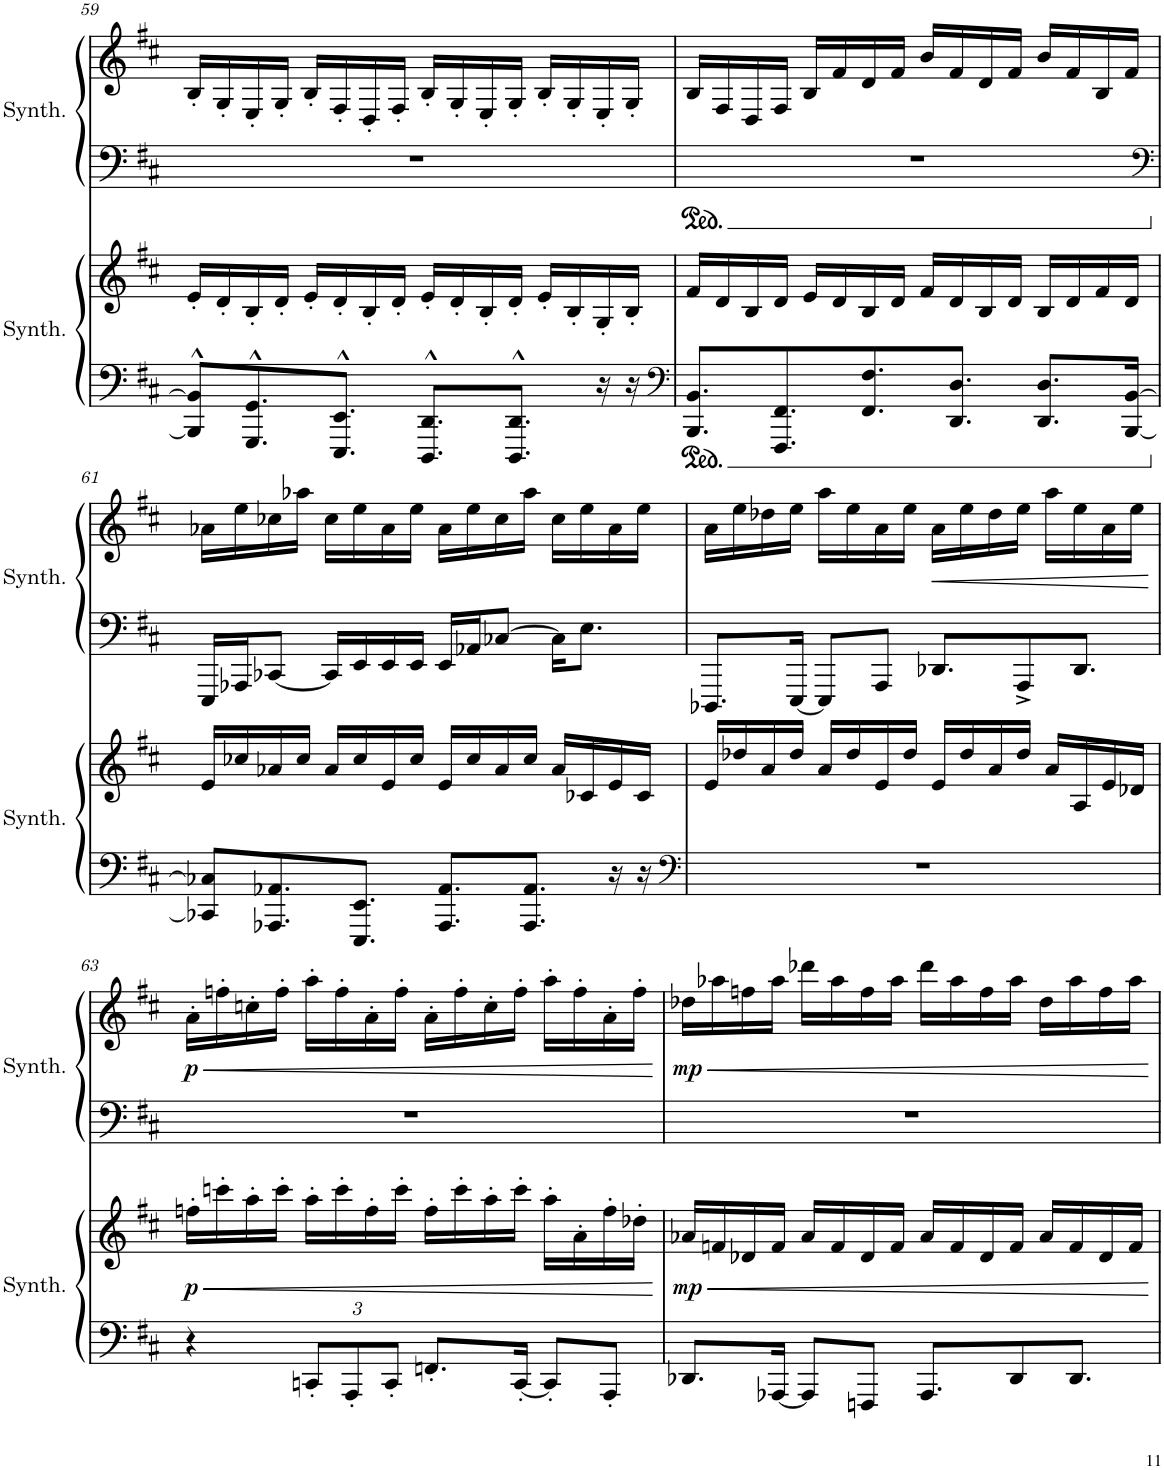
**kern	**kern	**dynam	**kern	**kern	**dynam
*part2	*part2	*part2	*part1	*part1	*part1
*staff4	*staff3	*staff3/4	*staff2	*staff1	*staff1/2
*I"Square Synthesizer	*	*	*I"Square Synthesizer	*	*
*I'Synth.	*	*	*I'Synth.	*	*
!!LO:PB:g=z
*clefF4	*clefG2	*	*clefF4	*clefG2	*
*k[f#c#]	*k[f#c#]	*	*k[f#c#]	*k[f#c#]	*
*M4/4	*M4/4	*	*M4/4	*M4/4	*
=59	=59	=59	=59	=59	=59
8BBB/]^^ 8BB/]^^L	16e'/LL	.	1r	16B'/LL	.
.	16d'/	.	.	16G'/	.
8.GGG/^^ 8.GG/^^	16B'/	.	.	16E'/	.
.	16d'/JJ	.	.	16G'/JJ	.
.	16e'/LL	.	.	16B'/LL	.
8.EEE/^^ 8.EE/^^J	16d'/	.	.	16F#'/	.
.	16B'/	.	.	16D'/	.
.	16d'/JJ	.	.	16F#'/JJ	.
8.DDD/^^ 8.DD/^^L	16e'/LL	.	.	16B'/LL	.
.	16d'/	.	.	16G'/	.
.	16B'/	.	.	16E'/	.
8.DDD/^^ 8.DD/^^J	16d'/JJ	.	.	16G'/JJ	.
.	16e'/LL	.	.	16B'/LL	.
.	16B'/	.	.	16G'/	.
16r	16G'/	.	.	16E'/	.
16r	16B'/JJ	.	.	16G'/JJ	.
=60	=60	=60	=60	=60	=60
*clefF4	*	*	*	*	*
8.BBB/ 8.BB/L	16f#/LL	.	1r	16B/LL	.
.	16d/	.	.	16F#/	.
.	16B/	.	.	16D/	.
8.FFF#/ 8.FF#/	16d/JJ	.	.	16F#/JJ	.
.	16e/LL	.	.	16B/LL	.
.	16d/	.	.	16f#/	.
8.FF#/ 8.F#/	16B/	.	.	16d/	.
.	16d/JJ	.	.	16f#/JJ	.
.	16f#/LL	.	.	16b/LL	.
8.DD/ 8.D/J	16d/	.	.	16f#/	.
.	16B/	.	.	16d/	.
.	16d/JJ	.	.	16f#/JJ	.
8.DD/ 8.D/L	16B/LL	.	.	16b/LL	.
.	16d/	.	.	16f#/	.
.	16f#/	.	.	16B/	.
[16BBB/ [16BB/Jk	16d/JJ	.	.	16f#/JJ	.
!!LO:LB:g=z
=61	=61	=61	=61	=61	=61
*	*	*	*clefF4	*	*
8CC-X/] 8C-X/]L	16e/LL	.	16EEE/LL	16a-X\LL	.
.	16cc-X/	.	16AAA-X/J	16ee\	.
8.AAA-X/ 8.AA-X/	16a-X/	.	[8CC-X/J	16cc-X\	.
.	16cc-/JJ	.	.	16aa-X\JJ	.
.	16a-/LL	.	16CC-/LL]	16cc-\LL	.
8.EEE/ 8.EE/J	16cc-/	.	16EE/	16ee\	.
.	16e/	.	16EE/	16a-\	.
.	16cc-/JJ	.	16EE/JJ	16ee\JJ	.
8.AAA-/ 8.AA-/L	16e/LL	.	16EE/LL	16a-\LL	.
.	16cc-/	.	16AA-X/J	16ee\	.
.	16a-/	.	[8C-X/J	16cc-\	.
8.AAA-/ 8.AA-/J	16cc-/JJ	.	.	16aa-\JJ	.
.	16a-/LL	.	16C-\KL]	16cc-\LL	.
.	16c-X/	.	8.E\J	16ee\	.
16r	16e/	.	.	16a-\	.
16r	16c-/JJ	.	.	16ee\JJ	.
=62	=62	=62	=62	=62	=62
*clefF4	*	*	*	*	*
1r	16e/LL	.	8.DDD-X/L	16a\LL	.
.	16dd-X/	.	.	16ee\	.
.	16a/	.	.	16dd-X\	.
.	16dd-/JJ	.	[16EEE/Jk	16ee\JJ	.
.	16a/LL	.	8EEE/L]	16aa\LL	.
.	16dd-/	.	.	16ee\	.
.	16e/	.	8AAA/J	16a\	.
.	16dd-/JJ	.	.	16ee\JJ	.
!	!	!	!	!	!LO:HP:b
.	16e/LL	.	8.DD-X/L	16a\LL	<
.	16dd-/	.	.	16ee\	.
.	16a/	.	.	16dd-\	.
.	16dd-/JJ	.	8AAA^/	16ee\JJ	.
.	16a/LL	.	.	16aa\LL	.
.	16A/	.	8.DD-/J	16ee\	.
.	16e/	.	.	16a\	.
.	16d-X/JJ	.	.	16ee\JJ	.
.	.	.	.	.	[
!!LO:LB:g=z
=63	=63	=63	=63	=63	=63
!	!	!LO:HP:b	!	!	!LO:HP:b
!	!	!LO:DY:n=1:b	!	!	!LO:DY:n=1:b
4r	16ffn'\LL	< p	1r	16a'\LL	< p
.	16cccn'\	.	.	16ffn'\	.
.	16aa'\	.	.	16ccn'\	.
.	16ccc'\JJ	.	.	16ff'\JJ	.
*Xbrackettup	*	*	*	*	*
12CCn'/L	16aa'\LL	.	.	16aa'\LL	.
.	16ccc'\	.	.	16ff'\	.
12AAA'/	.	.	.	.	.
.	16ff'\	.	.	16a'\	.
12CC'/J	.	.	.	.	.
.	16ccc'\JJ	.	.	16ff'\JJ	.
8.FFn'/L	16ff'\LL	.	.	16a'\LL	.
.	16ccc'\	.	.	16ff'\	.
.	16aa'\	.	.	16cc'\	.
[16CC'/Jk	16ccc'\JJ	.	.	16ff'\JJ	.
8CC'/L]	16aa'\LL	.	.	16aa'\LL	.
.	16a'\	.	.	16ff'\	.
8AAA'/J	16ff'\	.	.	16a'\	.
.	16dd-X'\JJ	.	.	16ff'\JJ	.
.	.	[	.	.	[
=64	=64	=64	=64	=64	=64
!	!	!LO:HP:b	!	!	!LO:HP:b
!	!	!LO:DY:n=1:b	!	!	!LO:DY:n=1:b
8.DD-X/L	16a-X/LL	< mp	1r	16dd-X\LL	< mp
.	16fn/	.	.	16aa-X\	.
.	16d-X/	.	.	16ffn\	.
[16AAA-X/Jk	16f/JJ	.	.	16aa-\JJ	.
8AAA-/L]	16a-/LL	.	.	16ddd-X\LL	.
.	16f/	.	.	16aa-\	.
8FFFn/J	16d-/	.	.	16ff\	.
.	16f/JJ	.	.	16aa-\JJ	.
8.AAA-/L	16a-/LL	.	.	16ddd-\LL	.
.	16f/	.	.	16aa-\	.
.	16d-/	.	.	16ff\	.
8DD-/	16f/JJ	.	.	16aa-\JJ	.
.	16a-/LL	.	.	16dd-\LL	.
8.DD-/J	16f/	.	.	16aa-\	.
.	16d-/	.	.	16ff\	.
.	16f/JJ	.	.	16aa-\JJ	.
.	.	[	.	.	[
=	=	=	=	=	=
*-	*-	*-	*-	*-	*-
